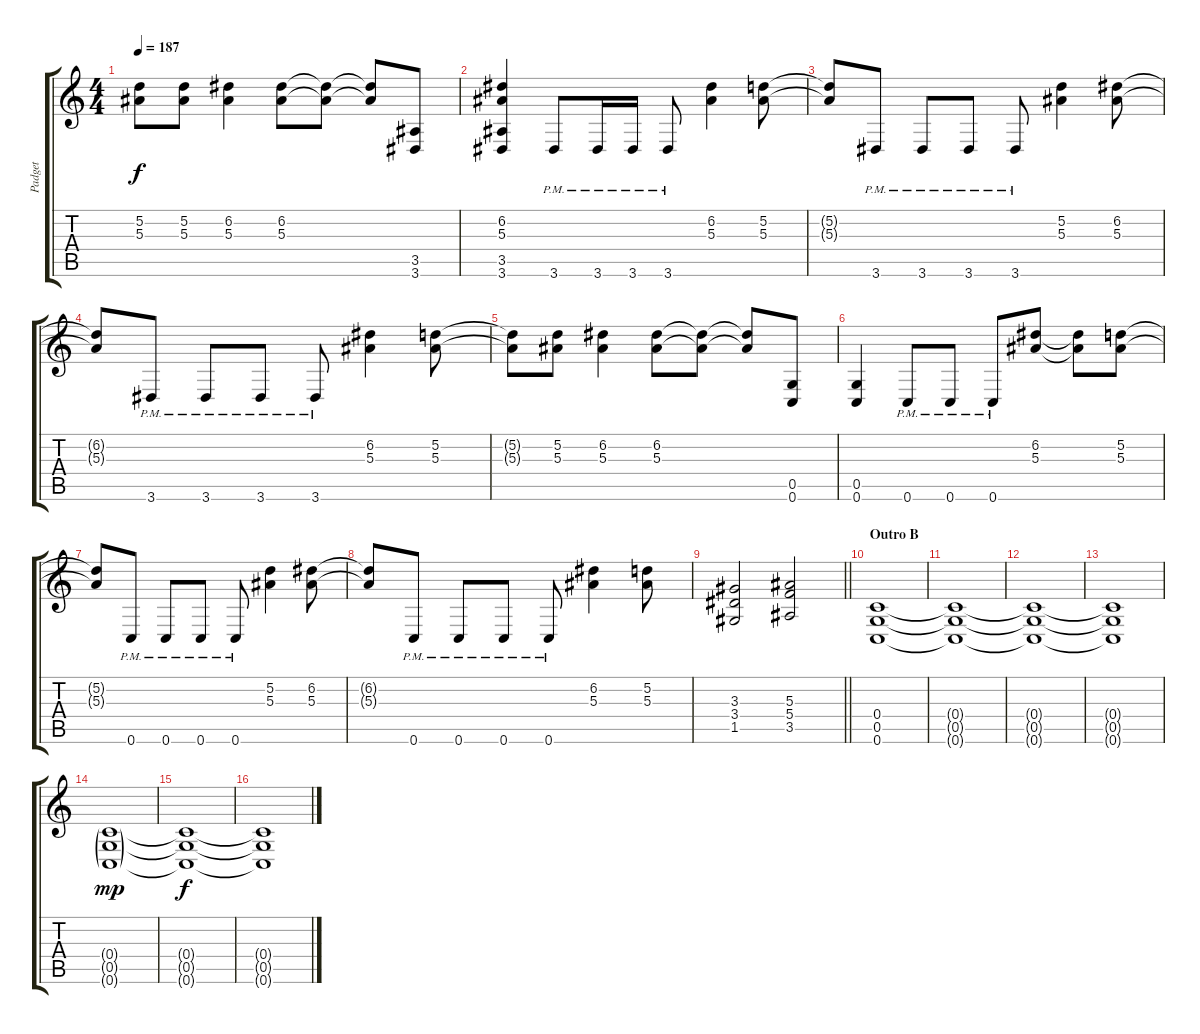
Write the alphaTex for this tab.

\track ("Padget" "Padget") {instrument overdrivenguitar}
\staff {score tabs}
\tuning (D4 A3 F3 C3 G2 C2) {hide}
\ts (4 4)
\tempo 187
\clef g2
\ks c
(5.2{t} 5.3{t}).8{dy f} (5.2 5.3).8 (6.2 5.3).4 (6.2 5.3).8 (6.2{t} 5.3{t}).8 (6.2{t} 5.3{t}).8 (3.5 3.6).8 |
(6.2 5.3 3.5 3.6).4 3.6{pm}.8 3.6{pm}.16 3.6{pm}.16 3.6{pm}.8 (6.2 5.3).4 (5.2 5.3).8 |
(5.2{t} 5.3{t}).8 3.6{pm}.8 3.6{pm}.8 3.6{pm}.8 3.6{pm}.8 (5.2 5.3).4 (6.2 5.3).8 |
(6.2{t} 5.3{t}).8 3.6{pm}.8 3.6{pm}.8 3.6{pm}.8 3.6{pm}.8 (6.2 5.3).4 (5.2 5.3).8 |
(5.2{t} 5.3{t}).8 (5.2 5.3).8 (6.2 5.3).4 (6.2 5.3).8 (6.2{t} 5.3{t}).8 (6.2{t} 5.3{t}).8 (0.5 0.6).8 |
(0.5 0.6).4 0.6{pm}.8 0.6{pm}.8 0.6{pm}.8 (6.2 5.3).8 (6.2{t} 5.3{t}).8 (5.2 5.3).8 |
(5.2{t} 5.3{t}).8 0.6{pm}.8 0.6{pm}.8 0.6{pm}.8 0.6{pm}.8 (5.2 5.3).4 (6.2 5.3).8 |
(6.2{t} 5.3{t}).8 0.6{pm}.8 0.6{pm}.8 0.6{pm}.8 0.6{pm}.8 (6.2 5.3).4 (5.2 5.3).8 |
\barLineRight lightlight
(3.3 3.4 1.5).2 (5.3 5.4 3.5).2 |
\section ("" "Outro B")
(0.4 0.5 0.6).1 |
(0.4{t} 0.5{t} 0.6{t}).1 |
(0.4{t} 0.5{t} 0.6{t}).1 |
(0.4{t} 0.5{t} 0.6{t}).1 |
(0.4{g} 0.5{g} 0.6{g}).1{dy mp} |
(0.4{t} 0.5{t} 0.6{t}).1{dy f} |
(0.4{t} 0.5{t} 0.6{t}).1
